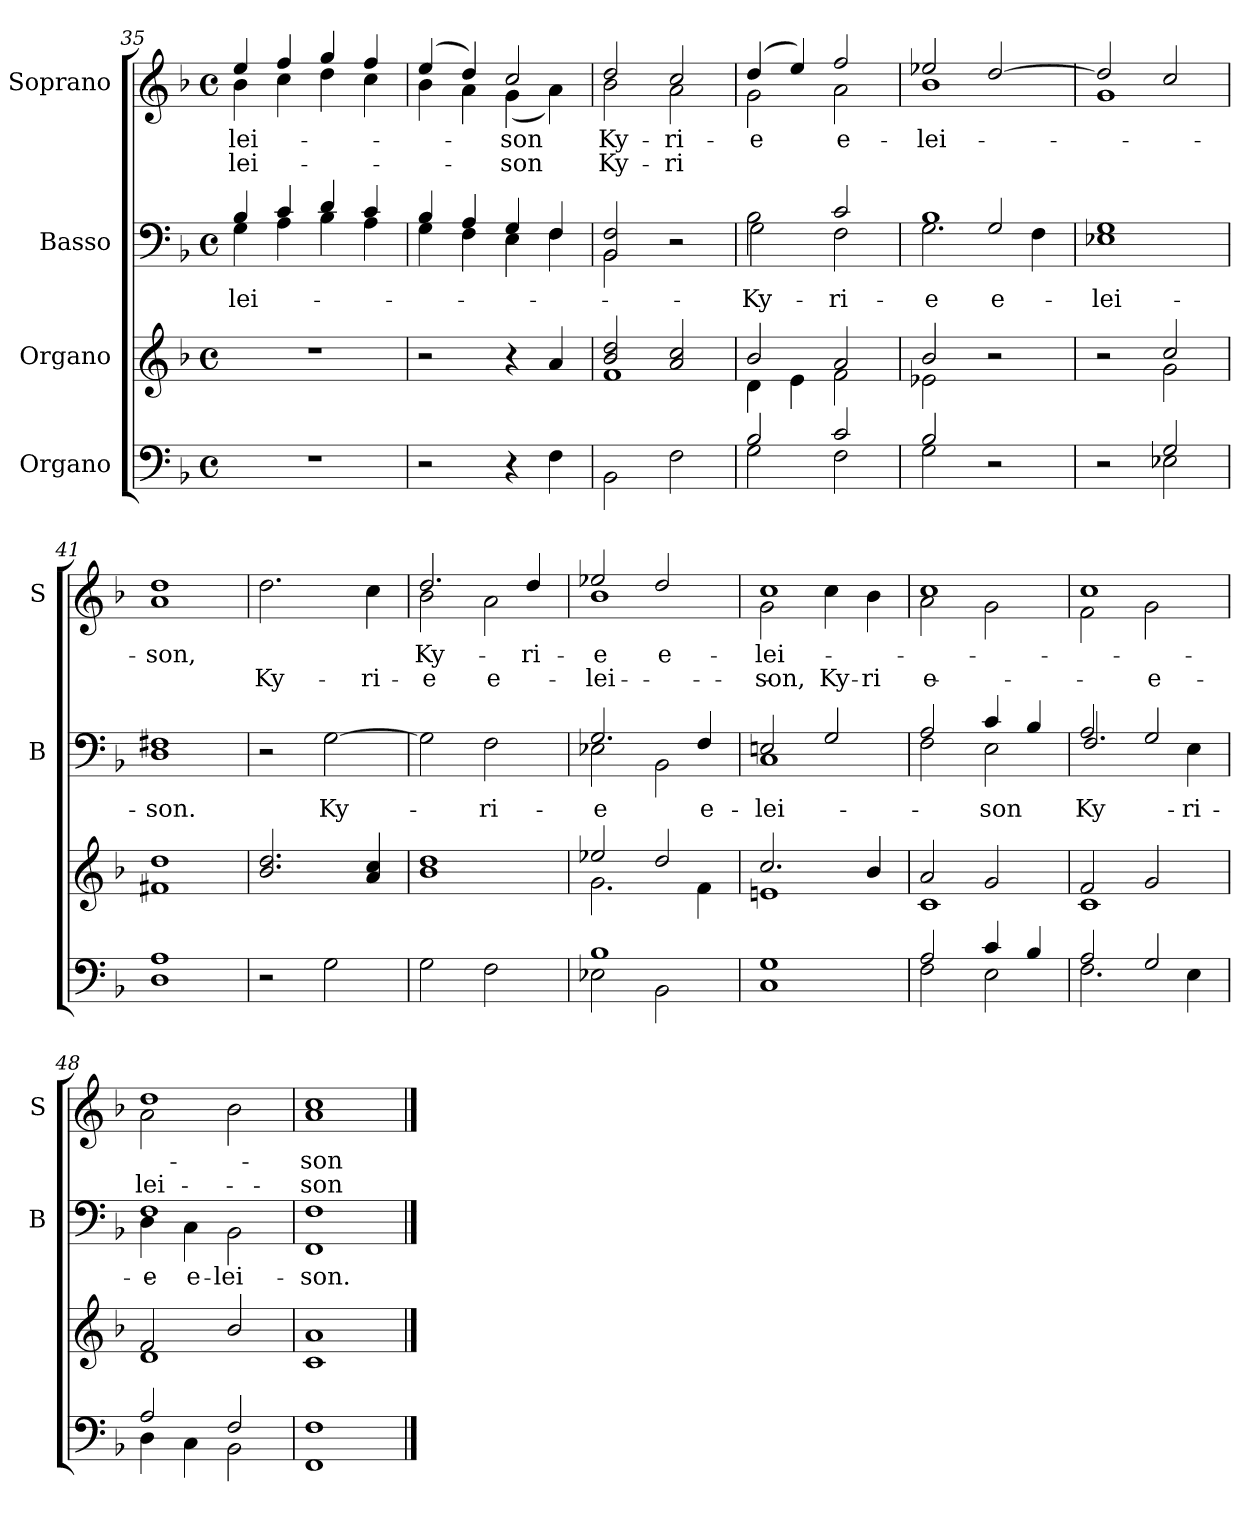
**kern	**kern	**kern	**text	**kern	**text	**text
*part4	*part3	*part2	*part2	*part1	*part1	*part1
*staff4	*staff3	*staff2	*staff2	*staff1	*staff1	*staff1
*I"Organo	*I"Organo	*I"Basso	*	*I"Soprano	*	*
*	*	*I'B	*	*I'S	*	*
*clefF4	*clefG2	*clefF4	*	*clefG2	*	*
*k[b-]	*k[b-]	*k[b-]	*	*k[b-]	*	*
*F:	*F:	*F:	*	*F:	*	*
*M4/4	*M4/4	*M4/4	*	*M4/4	*	*
*met(c)	*met(c)	*met(c)	*	*met(c)	*	*
=35	=35	=35	=35	=35	=35	=35
*	*	*^	*	*^	*	*
1r	1r	4B-/	4G\	-lei-	4ee/	4b-\	-lei-	-lei-
.	.	4c/	4A\	.	4ff/	4cc\	.	.
.	.	4d/	4B-\	.	4gg/	4dd\	.	.
.	.	4c/	4A\	.	4ff/	4cc\	.	.
=36	=36	=36	=36	=36	=36	=36	=36	=36
2r	2r	4B-/	4G\	.	(4ee/	4b-\	.	.
.	.	4A/	4F\	.	4dd/)	4a\	.	.
4r	4r	4G/	4E\	.	2cc/	(4g\	-son	-son
4F\	4a/	4F/	4F\	.	.	4a\)	.	.
=37	=37	=37	=37	=37	=37	=37	=37	=37
*	*^	*	*	*	*	*	*	*
2BB-\	2b-/ 2dd/	1f	2BB-/ 2F/	2BB-\	.	2dd/	2b-\	Ky-	Ky-
2F\	2a/ 2cc/	.	2r	2ryy	.	2cc/	2a\	-ri-	-ri
=38	=38	=38	=38	=38	=38	=38	=38	=38	=38
*^	*	*	*	*	*	*	*	*	*
2B-/	2G\	2b-/	4d\	2B-\	2G\	Ky-	(4dd/	2g\	-e	.
.	.	.	4e\	.	.	.	4ee/)	.	.	.
2c/	2F\	2a/	2f\	2c/	2F\	-ri-	2ff/	2a\	e-	.
=39	=39	=39	=39	=39	=39	=39	=39	=39	=39	=39
!	!	!	!	!LO:N:vis=1	!	!	!	!	!	!
2B-/	2G\	2b-/	2e-X\	2B-/	2.G\	-e	2ee-X/	1b-	-lei-	.
2r	2ryy	2r	2ryy	2G/	.	e-	[2dd/	.	.	.
.	.	.	.	.	4F\	.	.	.	.	.
=40	=40	=40	=40	=40	=40	=40	=40	=40	=40	=40
2r	2ryy	2r	2ryy	1G	1E-X	-lei-	2dd/]	1g	.	.
2G/	2E-X\	2cc/	2g\	.	.	.	2cc/	.	.	.
*	*	*v	*v	*	*	*	*	*	*	*
=41	=41	=41	=41	=41	=41	=41	=41	=41	=41
1A	1D	1f#X 1dd	1F#X	1D	-son.	1dd	1a	-son,	.
=42	=42	=42	=42	=42	=42	=42	=42	=42	=42
!	!	!	!	!	!	!LO:TX:a:color=crimson:t=⚠	!	!	!
*	*	*	*v	*v	*	*	*	*	*
*v	*v	*	*	*	*v	*v	*	*
2r	2.b-/ 2.dd/	2r	.	2.dd\	.	Ky-
2G\	.	[2G\	Ky-	.	.	.
.	4a/ 4cc/	.	.	4cc\	.	-ri-
=43	=43	=43	=43	=43	=43	=43
*	*	*	*	*^	*	*
2G\	1b- 1dd	2G\]	.	2.dd/	2b-\	Ky-	e
2F\	.	2F\	-ri-	.	2a\	.	e-
.	.	.	.	4dd/	.	-ri-	.
=44	=44	=44	=44	=44	=44	=44	=44
*^	*^	*^	*	*	*	*	*
1B-	2E-X\	2ee-X/	2.g\	2.G/	2E-X\	-e	2ee-X/	1b-	-e	-lei-
.	2BB-\	2dd/	.	.	2BB-\	.	2dd/	.	e-	.
.	.	.	4f\	4F/	.	e-	.	.	.	.
=45	=45	=45	=45	=45	=45	=45	=45	=45	=45	=45
1G	1C	2.cc/	1en	2En/	1C	-lei-	1cc	2g\	-lei-	-son,
.	.	.	.	2G/	.	.	.	4cc\	.	Ky-
.	.	4b-/	.	.	.	.	.	4b-\	.	-ri-
=46	=46	=46	=46	=46	=46	=46	=46	=46	=46	=46
2A/	2F\	2a/	1c	2A/	2F\	.	1cc	2a\	.	-e
4c/	2E\	2g/	.	4c/	2E\	-son	.	2g\	.	.
4B-/	.	.	.	4B-/	.	.	.	.	.	.
=47	=47	=47	=47	=47	=47	=47	=47	=47	=47	=47
2A/	2.F\	2f/	1c	2A/	2.F/	Ky-	1cc	2f\	.	.
2G/	.	2g/	.	2G/	.	.	.	2g\	.	e-
.	4E\	.	.	.	4E\	-ri-	.	.	.	.
=48	=48	=48	=48	=48	=48	=48	=48	=48	=48	=48
2A/	4D\	2f/	1d	1F	4D\	-e	1dd	2a\	.	-lei-
.	4C\	.	.	.	4C\	e-	.	.	.	.
2F/	2BB-\	2b-/	.	.	2BB-\	-lei-	.	2b-\	.	.
*v	*v	*	*	*	*	*	*	*	*	*
*	*v	*v	*	*	*	*	*	*	*
=49	=49	=49	=49	=49	=49	=49	=49	=49
1FF 1F	1c 1a	1F	1FF	-son.	1cc	1a	-son	-son
*	*	*v	*v	*	*	*	*	*
*	*	*	*	*v	*v	*	*
==	==	==	==	==	==	==
*-	*-	*-	*-	*-	*-	*-
